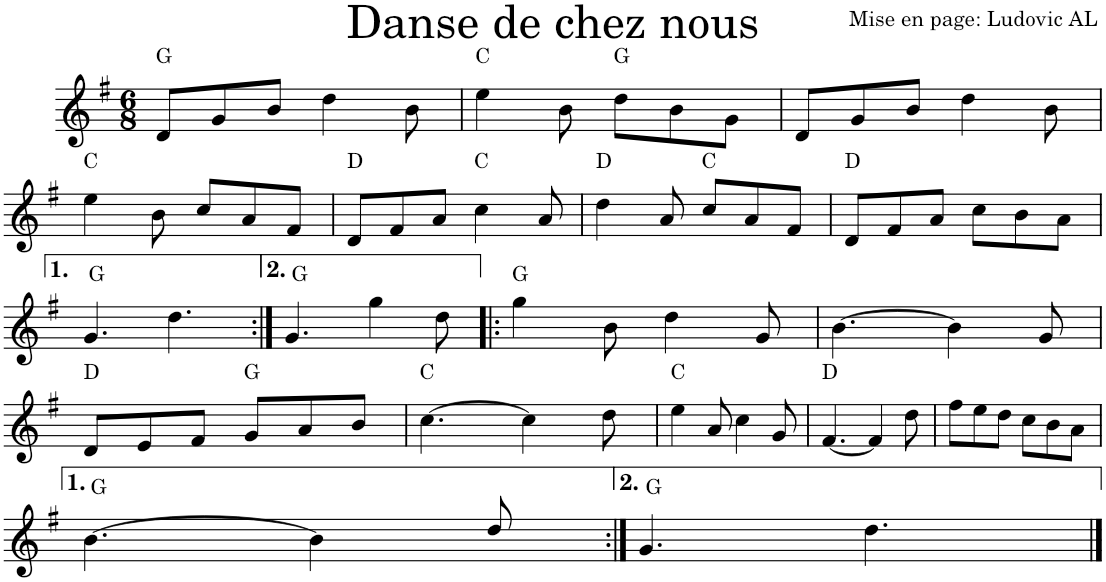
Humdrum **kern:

**kern	**harte
*part1	*part1
*staff1	*
*I"Voice	*
*I'V	*
*clefG2	*
*k[f#]	*
*M6/8	*
=1	=1
8d/L	G:maj
8g/	.
8b/J	.
4dd\	.
8b\	.
=2	=2
4ee\	C:maj
8b\	.
8dd\L	G:maj
8b\	.
8g\J	.
=3	=3
8d/L	.
8g/	.
8b/J	.
4dd\	.
8b\	.
!!LO:LB:g=z
=4	=4
4ee\	C:maj
8b\	.
8cc/L	.
8a/	.
8f#/J	.
=5	=5
8d/L	D:maj
8f#/	.
8a/J	.
4cc\	C:maj
8a/	.
=6	=6
4dd\	D:maj
8a/	.
8cc/L	C:maj
8a/	.
8f#/J	.
=7	=7
8d/L	D:maj
8f#/	.
8a/J	.
8cc\L	.
8b\	.
8a\J	.
!!LO:LB:g=z
=8	=8
4.g/	G:maj
4.dd\	.
=9:|!	=9:|!
4.g/	G:maj
4gg\	.
8dd\	.
=10!|:	=10!|:
4gg\	G:maj
8b\	.
4dd\	.
8g/	.
=11	=11
[>4.b\	.
4b\]	.
8g/	.
!!LO:LB:g=z
=12	=12
8d/L	D:maj
8e/	.
8f#/J	.
8g/L	G:maj
8a/	.
8b/J	.
=13	=13
[>4.cc\	C:maj
4cc\]	.
8dd\	.
=14	=14
4ee\	C:maj
8a/	.
4cc\	.
8g/	.
=15	=15
[<4.f#/	D:maj
4f#/]	.
8dd\	.
=16	=16
8ff#\L	.
8ee\	.
8dd\J	.
8cc\L	.
8b\	.
8a\J	.
!!LO:LB:g=z
=17	=17
[>4.b\	G:maj
4b\]	.
8dd/	.
=18:|!	=18:|!
4.g/	G:maj
4.dd\	.
==	==
*-	*-
